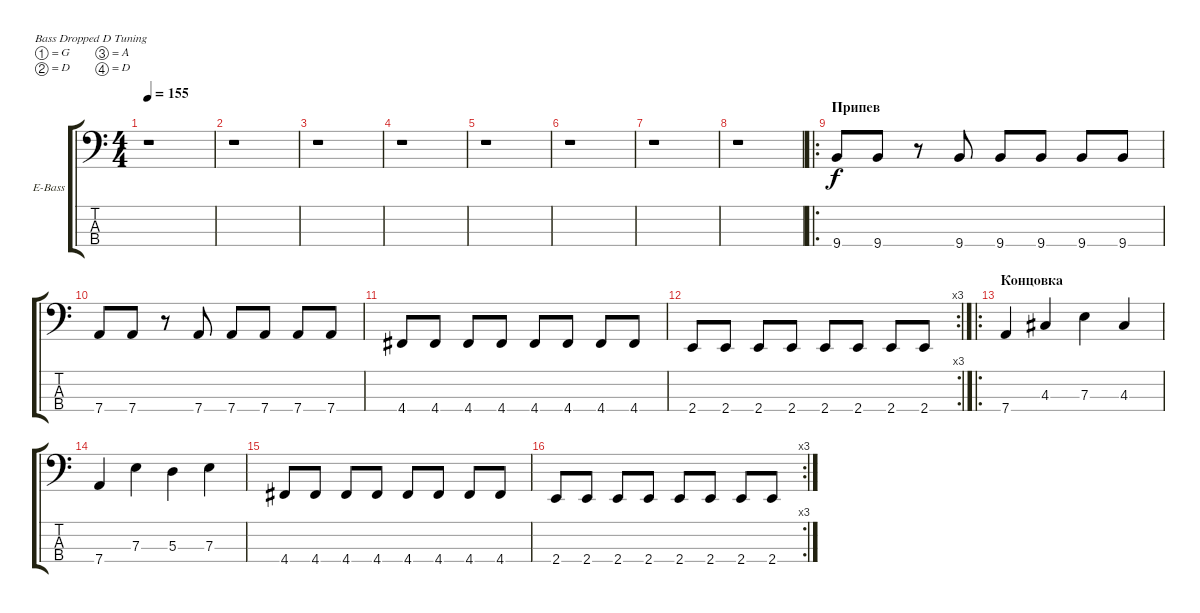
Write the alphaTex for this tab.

\bracketExtendMode groupsimilarinstruments
\firstSystemTrackNameOrientation horizontal
\otherSystemsTrackNameOrientation horizontal
\track ("Bass" "E-Bass") {instrument electricbassfinger}
\staff {score tabs}
\tuning (G2 D2 A1 D1)
\ts (4 4)
\tempo 155
\clef f4
\ks c
r.1{dy f} |
r.1 |
r.1 |
r.1 |
r.1 |
r.1 |
r.1 |
r.1 |
\ro
\section ("" "Припев")
9.4.8 9.4.8 r.8 9.4.8 9.4.8 9.4.8 9.4.8 9.4.8 |
7.4.8 7.4.8 r.8 7.4.8 7.4.8 7.4.8 7.4.8 7.4.8 |
4.4.8 4.4.8 4.4.8 4.4.8 4.4.8 4.4.8 4.4.8 4.4.8 |
\rc 3
2.4.8 2.4.8 2.4.8 2.4.8 2.4.8 2.4.8 2.4.8 2.4.8 |
\ro
\section ("" "Концовка")
7.4.4 4.3.4 7.3.4 4.3.4 |
7.4.4 7.3.4 5.3.4 7.3.4 |
4.4.8 4.4.8 4.4.8 4.4.8 4.4.8 4.4.8 4.4.8 4.4.8 |
\rc 3
2.4.8 2.4.8 2.4.8 2.4.8 2.4.8 2.4.8 2.4.8 2.4.8
